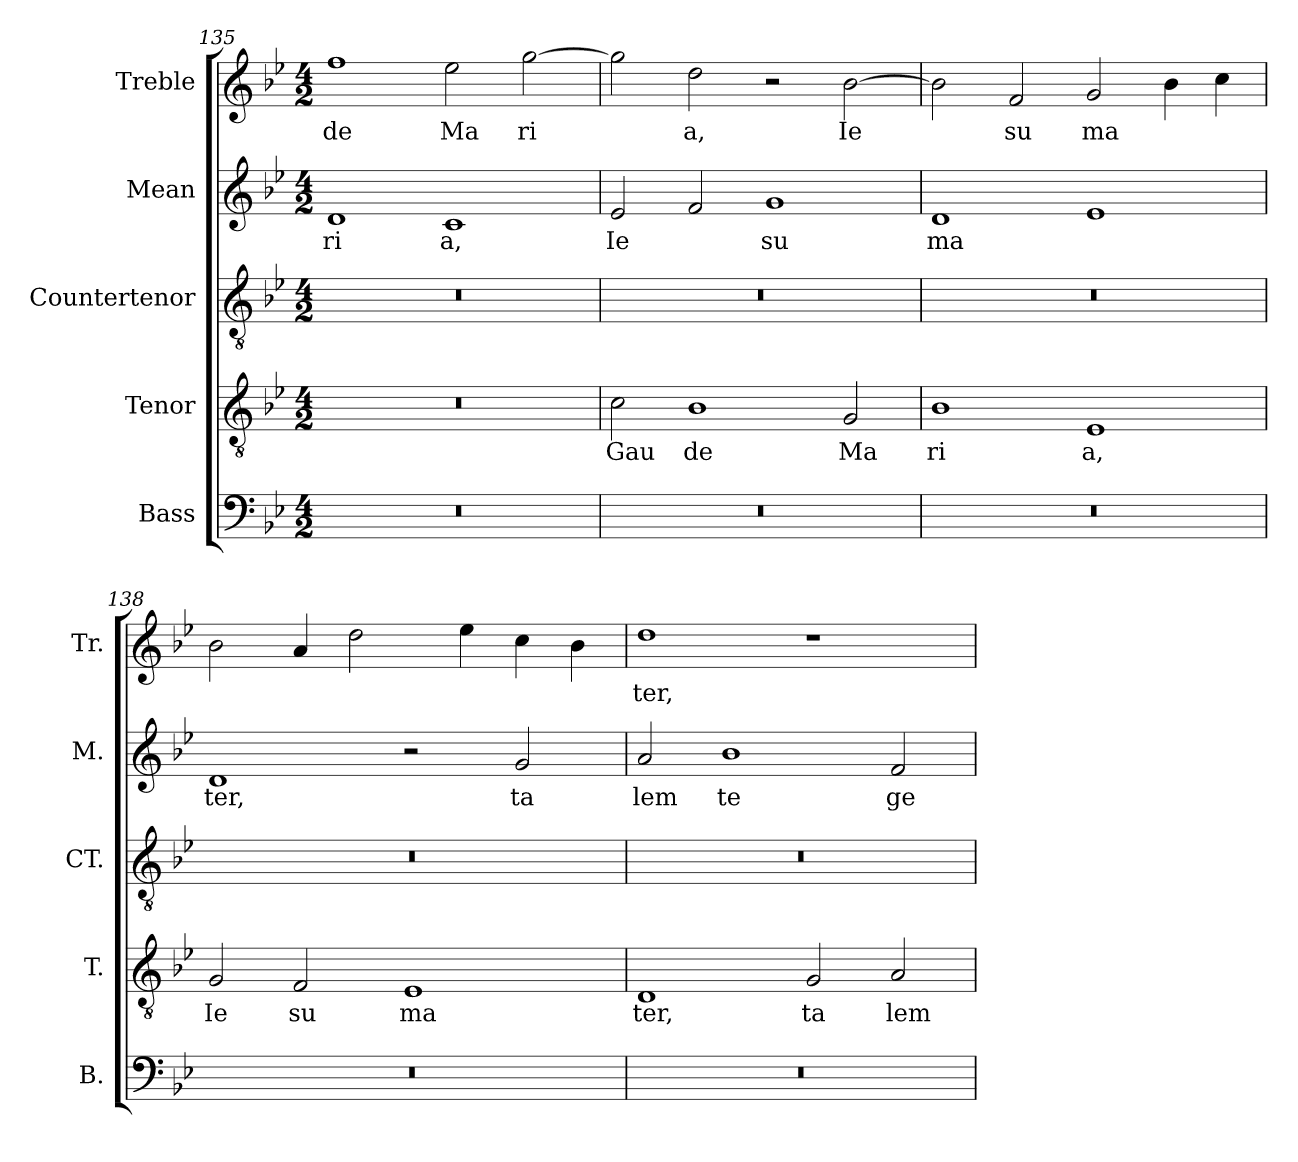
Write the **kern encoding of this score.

**kern	**kern	**text	**kern	**kern	**text	**kern	**text
*part5	*part4	*part4	*part3	*part2	*part2	*part1	*part1
*staff5	*staff4	*staff4	*staff3	*staff2	*staff2	*staff1	*staff1
*I"Bass	*I"Tenor	*	*I"Countertenor	*I"Mean	*	*I"Treble	*
*I'B.	*I'T.	*	*I'CT.	*I'M.	*	*I'Tr.	*
*clefF4	*clefGv2	*	*clefGv2	*clefG2	*	*clefG2	*
*	*ITrd7c12	*	*ITrd7c12	*	*	*	*
*k[b-e-]	*k[b-e-]	*	*k[b-e-]	*k[b-e-]	*	*k[b-e-]	*
*g:	*g:	*	*g:	*g:	*	*g:	*
*M4/2	*M4/2	*	*M4/2	*M4/2	*	*M4/2	*
=135	=135	=135	=135	=135	=135	=135	=135
!LO:N:vis=1	!LO:N:vis=1	!	!LO:N:vis=1	!	!	!	!
!	!	!	!	!	!LO:LY:b:color=#000000	!	!
!	!	!	!	!	!	!	!LO:LY:b:color=#000000
0r	0r	.	0r	1di	ri	1ffi	de
!	!	!	!	!	!LO:LY:b:color=#000000	!	!
!	!	!	!	!	!	!	!LO:LY:b:color=#000000
.	.	.	.	1ci	a,	2ee-i\	Ma
!	!	!	!	!	!	!	!LO:LY:b:color=#000000
.	.	.	.	.	.	[>2ggi\	ri
=136	=136	=136	=136	=136	=136	=136	=136
!LO:N:vis=1	!	!	!	!	!	!	!
!	!	!LO:LY:b:color=#000000	!LO:N:vis=1	!	!	!	!
!	!	!	!	!	!LO:LY:b:color=#000000	!	!
0r	2Ci\	Gau	0r	2e-i/	Ie	2ggi\]	.
!	!	!LO:LY:b:color=#000000	!	!	!	!	!
!	!	!	!	!	!	!	!LO:LY:b:color=#000000
.	1BB-i	de	.	2fi/	.	2ddi\	a,
!	!	!	!	!	!LO:LY:b:color=#000000	!	!
.	.	.	.	1gi	su	2r	.
!	!	!LO:LY:b:color=#000000	!	!	!	!	!
!	!	!	!	!	!	!	!LO:LY:b:color=#000000
.	2GGi/	Ma	.	.	.	[>2b-i\	Ie
=137	=137	=137	=137	=137	=137	=137	=137
!LO:N:vis=1	!	!	!	!	!	!	!
!	!	!LO:LY:b:color=#000000	!LO:N:vis=1	!	!	!	!
!	!	!	!	!	!LO:LY:b:color=#000000	!	!
0r	1BB-i	ri	0r	1di	ma	2b-i\]	.
!	!	!	!	!	!	!	!LO:LY:b:color=#000000
.	.	.	.	.	.	2fi/	su
!	!	!LO:LY:b:color=#000000	!	!	!	!	!
!	!	!	!	!	!	!	!LO:LY:b:color=#000000
.	1EE-i	a,	.	1e-i	.	2gi/	ma
.	.	.	.	.	.	4b-i\	.
.	.	.	.	.	.	4cci\	.
=138	=138	=138	=138	=138	=138	=138	=138
!LO:N:vis=1	!	!	!	!	!	!	!
!	!	!LO:LY:b:color=#000000	!LO:N:vis=1	!	!	!	!
!	!	!	!	!	!LO:LY:b:color=#000000	!	!
0r	2GGi/	Ie	0r	1di	ter,	2b-i\	.
!	!	!LO:LY:b:color=#000000	!	!	!	!	!
.	2FFi/	su	.	.	.	4ai/	.
.	.	.	.	.	.	2ddi\	.
!	!	!LO:LY:b:color=#000000	!	!	!	!	!
.	1EE-i	ma	.	2r	.	.	.
.	.	.	.	.	.	4ee-i\	.
!	!	!	!	!	!LO:LY:b:color=#000000	!	!
.	.	.	.	2gi/	ta	4cci\	.
.	.	.	.	.	.	4b-i\	.
!!LO:LB:g=z
=139	=139	=139	=139	=139	=139	=139	=139
!LO:N:vis=1	!	!	!	!	!	!	!
!	!	!LO:LY:b:color=#000000	!LO:N:vis=1	!	!	!	!
!	!	!	!	!	!LO:LY:b:color=#000000	!	!
!	!	!	!	!	!	!	!LO:LY:b:color=#000000
0r	1DDi	ter,	0r	2ai/	lem	1ddi	ter,
!	!	!	!	!	!LO:LY:b:color=#000000	!	!
.	.	.	.	1b-i	te	.	.
!	!	!LO:LY:b:color=#000000	!	!	!	!	!
.	2GGi/	ta	.	.	.	1r	.
!	!	!LO:LY:b:color=#000000	!	!	!	!	!
!	!	!	!	!	!LO:LY:b:color=#000000	!	!
.	2AAi/	lem	.	2fi/	ge	.	.
=	=	=	=	=	=	=	=
*-	*-	*-	*-	*-	*-	*-	*-
